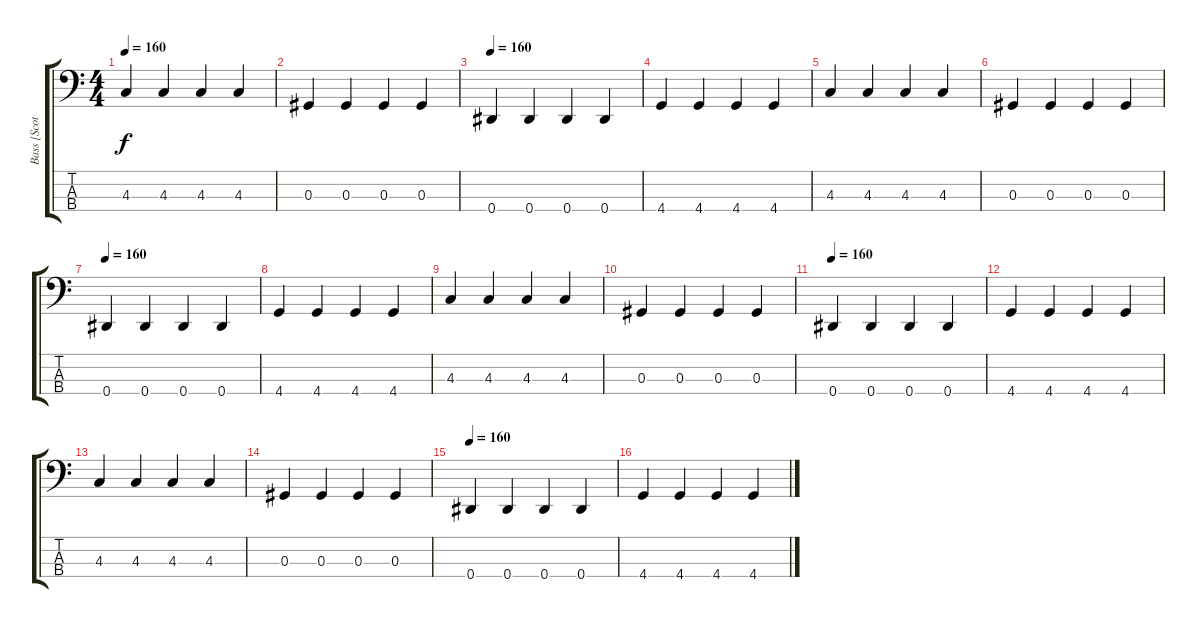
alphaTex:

\track ("Bass [Scott Shriner]" "Bass [Scot") {instrument electricbassfinger}
\staff {score tabs}
\tuning (Gb2 Db2 Ab1 Eb1) {hide}
\ts (4 4)
\tempo 160
\clef f4
\ks c
4.3.4{dy f} 4.3.4 4.3.4 4.3.4 |
0.3.4 0.3.4 0.3.4 0.3.4 |
\tempo 160
0.4.4{volume 13} 0.4.4 0.4.4 0.4.4 |
4.4.4 4.4.4 4.4.4 4.4.4 |
4.3.4 4.3.4 4.3.4 4.3.4 |
0.3.4 0.3.4 0.3.4 0.3.4 |
\tempo 160
0.4.4{volume 13} 0.4.4 0.4.4 0.4.4 |
4.4.4 4.4.4 4.4.4 4.4.4 |
4.3.4 4.3.4 4.3.4 4.3.4 |
0.3.4 0.3.4 0.3.4 0.3.4 |
\tempo 160
0.4.4{volume 13} 0.4.4 0.4.4 0.4.4 |
4.4.4 4.4.4 4.4.4 4.4.4 |
4.3.4 4.3.4 4.3.4 4.3.4 |
0.3.4 0.3.4 0.3.4 0.3.4 |
\tempo 160
0.4.4{volume 13} 0.4.4 0.4.4 0.4.4 |
4.4.4 4.4.4 4.4.4 4.4.4
